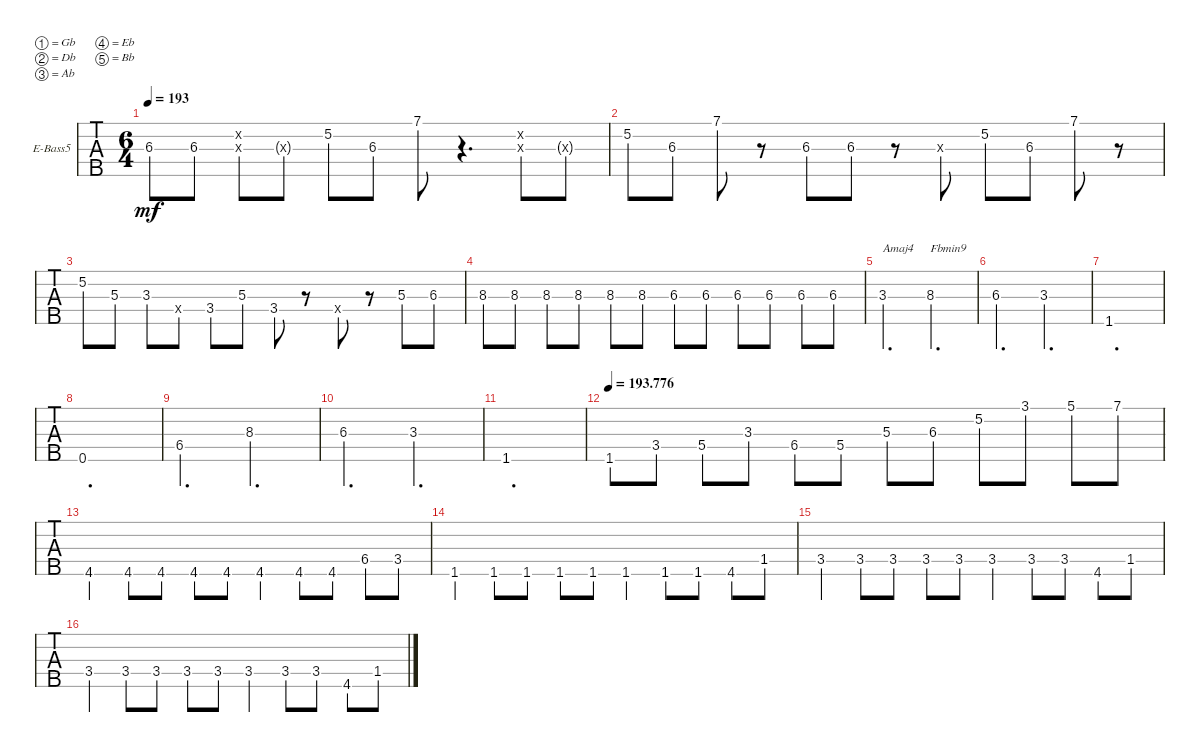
\defaultSystemsLayout 4
\bracketExtendMode groupsimilarinstruments
\firstSystemTrackNameOrientation horizontal
\otherSystemsTrackNameOrientation horizontal
\track ("Electric Bass" "E-Bass5") {multiBarRest instrument electricbassfinger}
\staff {tabs}
\tuning (Gb2 Db2 Ab1 Eb1 Bb0)
\ts (6 4)
\tempo 193
\clef f4
\ks c
6.3.8{dy mf} 6.3.8 (0.3{x} 0.2{x}).8 0.3{g x}.8 5.2.8 6.3.8 7.1.8 r.4{d} (0.3{x} 0.2{x}).8 0.3{g x}.8 |
5.2.8 6.3.8 7.1.8 r.8 6.3.8 6.3.8 r.8 0.3{x}.8 5.2.8 6.3.8 7.1.8 r.8 |
5.2.8 5.3.8 3.3.8 0.4{x}.8 3.4.8 5.3.8 3.4.8 r.8 0.4{x}.8 r.8 5.3.8 6.3.8 |
8.3.8 8.3.8 8.3.8 8.3.8 8.3.8 8.3.8 6.3.8 6.3.8 6.3.8 6.3.8 6.3.8 6.3.8 |
3.3.2{d txt "Amaj4"} 8.3.2{d txt "Fbmin9"} |
6.3.2{d} 3.3.2{d} |
1.5.1{d} |
0.5.1{d} |
6.4.2{d} 8.3.2{d} |
6.3.2{d} 3.3.2{d} |
1.5.1{d} |
\tempo
193.776 1.5.8 3.4.8 5.4.8 3.3.8 6.4.8 5.4.8 5.3.8 6.3.8 5.2.8 3.1.8 5.1.8 7.1.8 |
4.5.4 4.5{st}.8 4.5{st}.8 4.5{st}.8 4.5{st}.8 4.5.4 4.5{st}.8 4.5{st}.8 6.4.8 3.4.8 |
1.5.4 1.5{st}.8 1.5{st}.8 1.5{st}.8 1.5{st}.8 1.5.4 1.5{st}.8 1.5{st}.8 4.5.8 1.4.8 |
3.4.4 3.4{st}.8 3.4{st}.8 3.4{st}.8 3.4{st}.8 3.4.4 3.4{st}.8 3.4{st}.8 4.5.8 1.4.8 |
3.4.4 3.4{st}.8 3.4{st}.8 3.4{st}.8 3.4{st}.8 3.4.4 3.4{st}.8 3.4{st}.8 4.5.8 1.4.8
